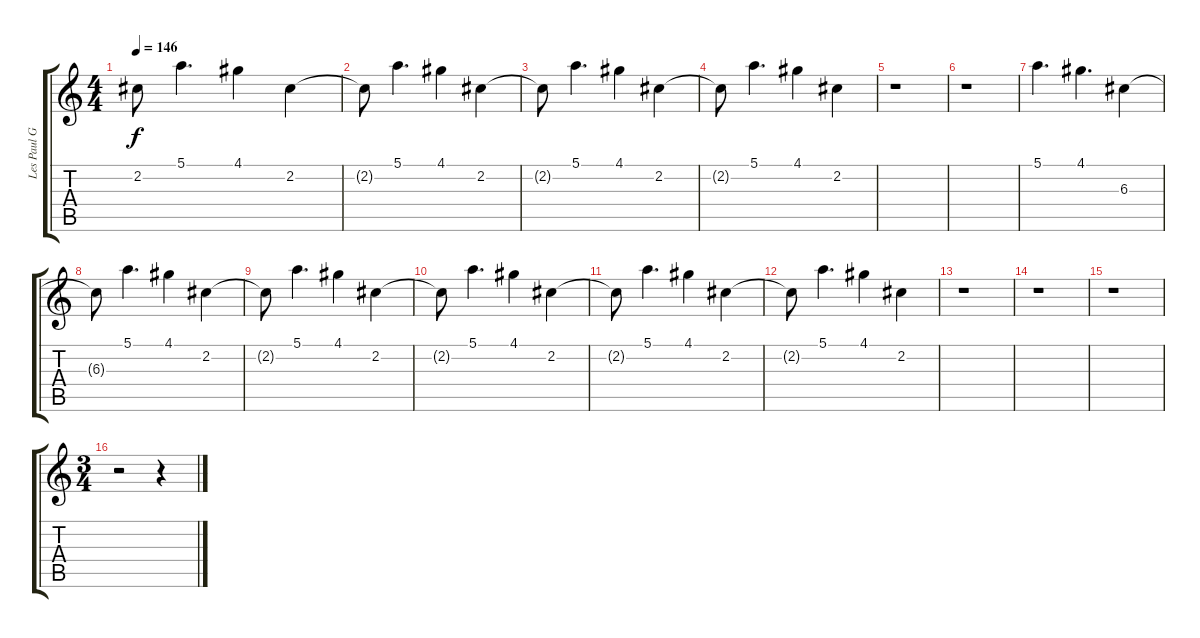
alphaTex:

\track ("Les Paul Guitar Arp." "Les Paul G") {instrument distortionguitar}
\staff {score tabs}
\tuning (E4 B3 G3 D3 A2 E2) {hide}
\ts (4 4)
\tempo 146
\clef g2
\ks c
2.2{t}.8{dy f} 5.1.4{d} 4.1.4 2.2.4 |
2.2{t}.8 5.1.4{d} 4.1.4 2.2.4 |
2.2{t}.8 5.1.4{d} 4.1.4 2.2.4 |
2.2{t}.8 5.1.4{d} 4.1.4 2.2.4 |
r.1 |
r.1 |
5.1.4{d volume 7} 4.1.4{d} 6.3.4 |
6.3{t}.8 5.1.4{d} 4.1.4 2.2.4 |
2.2{t}.8 5.1.4{d} 4.1.4 2.2.4 |
2.2{t}.8 5.1.4{d} 4.1.4 2.2.4 |
2.2{t}.8 5.1.4{d} 4.1.4 2.2.4 |
2.2{t}.8 5.1.4{d} 4.1.4 2.2.4 |
r.1 |
r.1 |
r.1 |
\ts (3 4)
r.2 r.4
